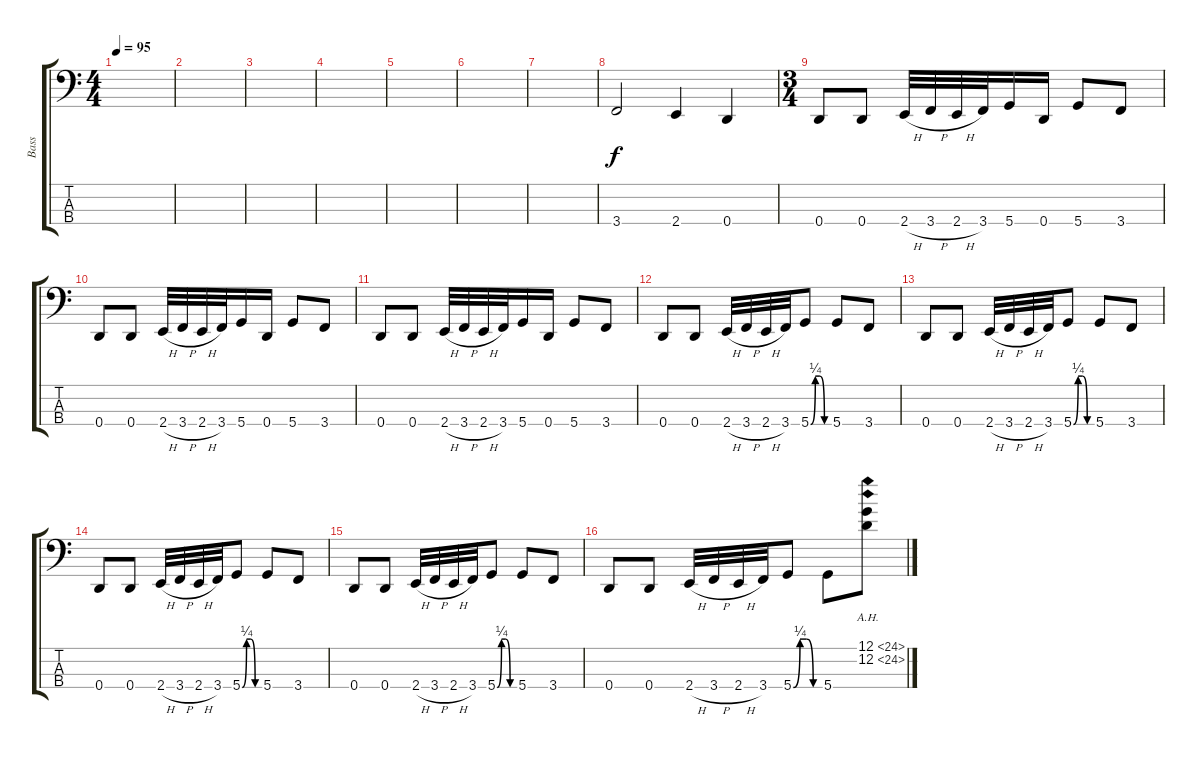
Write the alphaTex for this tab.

\track ("Bass" "Bass") {instrument electricbasspick}
\staff {score tabs}
\tuning (G2 D2 A1 D1) {hide}
\ts (4 4)
\tempo 95
\clef f4
\ks c
|
|
|
|
|
|
|
3.4.2 2.4.4 0.4.4 |
\ts (3 4)
0.4.8 0.4.8 2.4{h}.32 3.4{h}.32 2.4{h}.32 3.4.32 5.4.16 0.4.16 5.4.8 3.4.8 |
0.4.8 0.4.8 2.4{h}.32 3.4{h}.32 2.4{h}.32 3.4.32 5.4.16 0.4.16 5.4.8 3.4.8 |
0.4.8 0.4.8 2.4{h}.32 3.4{h}.32 2.4{h}.32 3.4.32 5.4.16 0.4.16 5.4.8 3.4.8 |
0.4.8 0.4.8 2.4{h}.32 3.4{h}.32 2.4{h}.32 3.4.32 5.4{be (custom 0 0 15 1 30 1 45 0 60 0)}.8 5.4.8 3.4.8 |
0.4.8 0.4.8 2.4{h}.32 3.4{h}.32 2.4{h}.32 3.4.32 5.4{be (custom 0 0 15 1 30 1 45 0 60 0)}.8 5.4.8 3.4.8 |
0.4.8 0.4.8 2.4{h}.32 3.4{h}.32 2.4{h}.32 3.4.32 5.4{be (custom 0 0 15 1 30 1 45 0 60 0)}.8 5.4.8 3.4.8 |
0.4.8 0.4.8 2.4{h}.32 3.4{h}.32 2.4{h}.32 3.4.32 5.4{be (custom 0 0 15 1 30 1 45 0 60 0)}.8 5.4.8 3.4.8 |
0.4.8 0.4.8 2.4{h}.32 3.4{h}.32 2.4{h}.32 3.4.32 5.4{be (custom 0 0 15 1 30 1 45 0 60 0)}.8 5.4.8 (12.1{ah 12} 12.2{ah 12}).8
